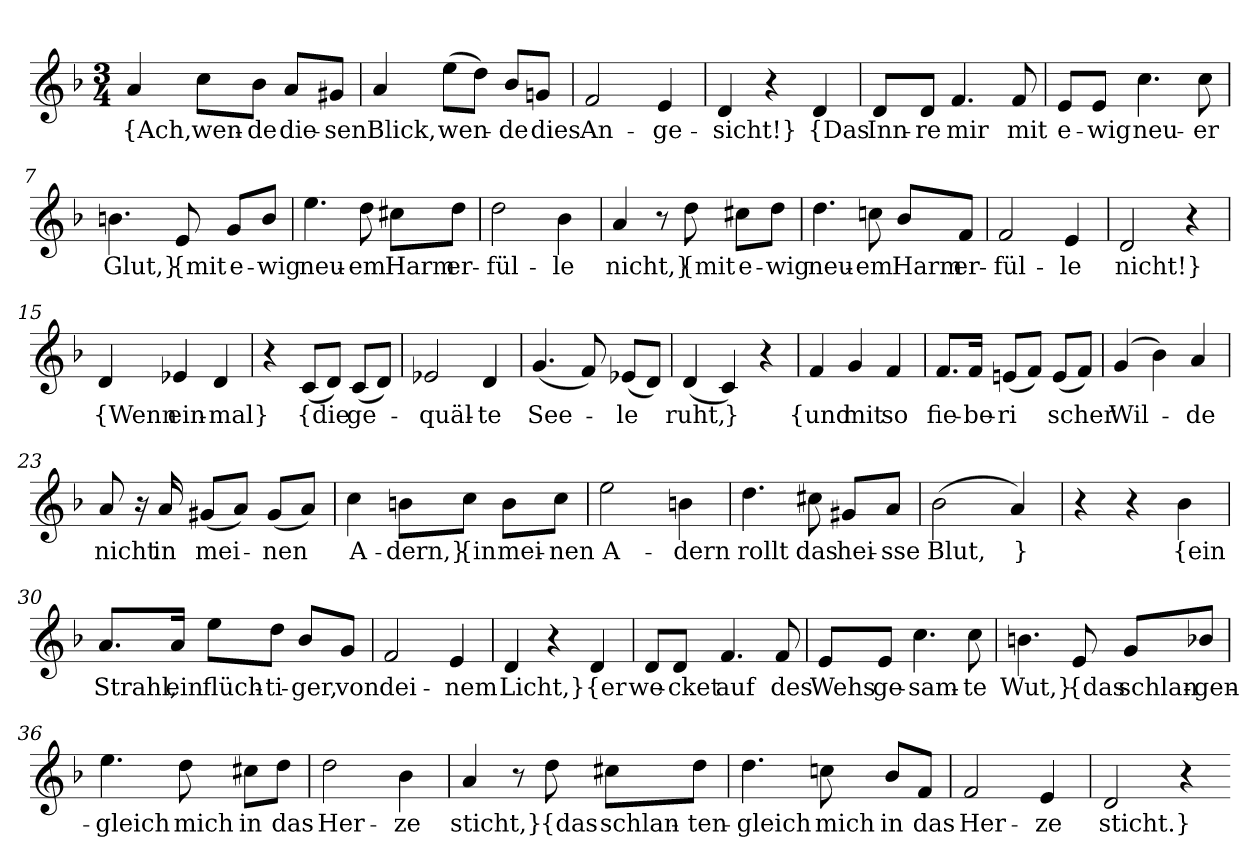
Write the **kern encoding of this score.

**kern	**text
*part1	*part1
*staff1	*staff1
*clefG2	*
*k[b-]	*
*M3/4	*
=1	=1
4a	{Ach,
8cc\L	wen-
8b-\J	-de
8a/L	die-
8g#X/J	-sen
=2	=2
4a	Blick,
(8ee\L	wen-
8dd\J)	.
8b-/L	-de
8gn/J	dies
=3	=3
2f	An-
4e	-ge-
=4	=4
4d	-sicht!}
4r	.
4d	{Das
=5	=5
8d/L	Inn-
8d/J	-re
4.f	mir
8f	mit
=6	=6
8e/L	e-
8e/J	-wig
4.cc	neu-
8cc	-er
=7	=7
4.bn	Glut,}
8e	{mit
8g/L	e-
8b/J	-wig
=8	=8
4.ee	neu-
8dd	-em
8cc#X\L	Harm
8dd\J	er-
=9	=9
2dd	-fül-
4b-	-le
=10	=10
4a	nicht,}
8r	.
8dd	{mit
8cc#X\L	e-
8dd\J	-wig
=11	=11
4.dd	neu-
8ccn	-em
8b-/L	Harm
8f/J	er-
=12	=12
2f	-fül-
4e	-le
=13	=13
2d	nicht!}
4r	.
=15	=15
4d	{Wenn
4e-X	ein-
4d	-mal}
=16	=16
4r	.
(8c/L	{die
8d/J)	.
(8c/L	ge-
8d/J)	.
=17	=17
2e-X	-quäl-
4d	-te
=18	=18
(4.g	See-
8f)	.
(8e-X/L	-le
8d/J)	.
=19	=19
(4d	ruht,
4c)	}
4r	.
=20	=20
4f	{und
4g	mit
4f	so
=21	=21
8.f/L	fie-
16f/Jk	-be-
(8en/L	-ri
8f/J)	.
(8e/L	-scher
8f/J)	.
=22	=22
(4g	Wil-
4b-)	.
4a	-de
=23	=23
8a	nicht
16r	.
16a	in
(8g#X/L	mei-
8a/J)	.
(8g#/L	-nen
8a/J)	.
=24	=24
4cc	A-
8bn\L	-dern,}
8cc\J	{in
8b\L	mei-
8cc\J	-nen
=25	=25
2ee	A-
4bn	-dern
=26	=26
4.dd	rollt
8cc#X	das
8g#X/L	hei-
8a/J	-sse
=27	=27
(2b-	Blut,
4a)	}
=29	=29
4r	.
4r	.
4b-	{ein
=30	=30
8.a/L	Strahl,
16a/Jk	ein
8ee\L	flüch-
8dd\J	-ti-
8b-/L	-ger,
8g/J	von
=31	=31
2f	dei-
4e	-nem
=32	=32
4d	Licht,}
4r	.
4d	{er
=33	=33
8d/L	we-
8d/J	-cket
4.f	auf
8f	des
=34	=34
8e/L	Wehs
8e/J	ge-
4.cc	-sam-
8cc	-te
=35	=35
4.bn	Wut,}
8e	{das
8g/L	schlan-
8b-X/J	-gen-
=36	=36
4.ee	-gleich
8dd	mich
8cc#X\L	in
8dd\J	das
=37	=37
2dd	Her-
4b-	-ze
=38	=38
4a	sticht,}
8r	.
8dd	{das
8cc#X\L	schlan-
8dd\J	-ten-
=39	=39
4.dd	-gleich
8ccn	mich
8b-/L	in
8f/J	das
=40	=40
2f	Her-
4e	-ze
=41	=41
2d	sticht.}
4r	.
=-	=-
*-	*-
